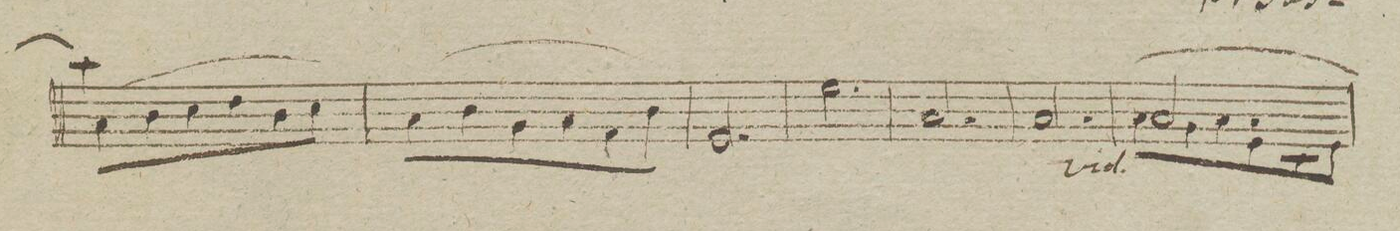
**kern	**dynam
*I"Basso	*
*clefF4	*
*k[]	*
*M3/4	*
*^	*
4c\)	(>8C\L	p
.	8D\	.
2ryy	8E\	.
.	8F\	.
.	8D\	.
.	8E\J)	.
*v	*v	*
=148	=148
(8C\L	.
8D\	.
8BB\	.
8C\	.
8AA\	.
8D\J)	.
=149	=149
2.GG/	.
=150	=150
2.G\	.
=151	=151
2.C/	.
=152	=152
2.C/	.
=153	=153
*^	*
(2.C/	8C\L	.
.	8BB\	.
.	8C\	.
.	8GG\	.
.	8EE\	.
.	8GG\J)	.
*v	*v	*
=154	=154
*-	*-
